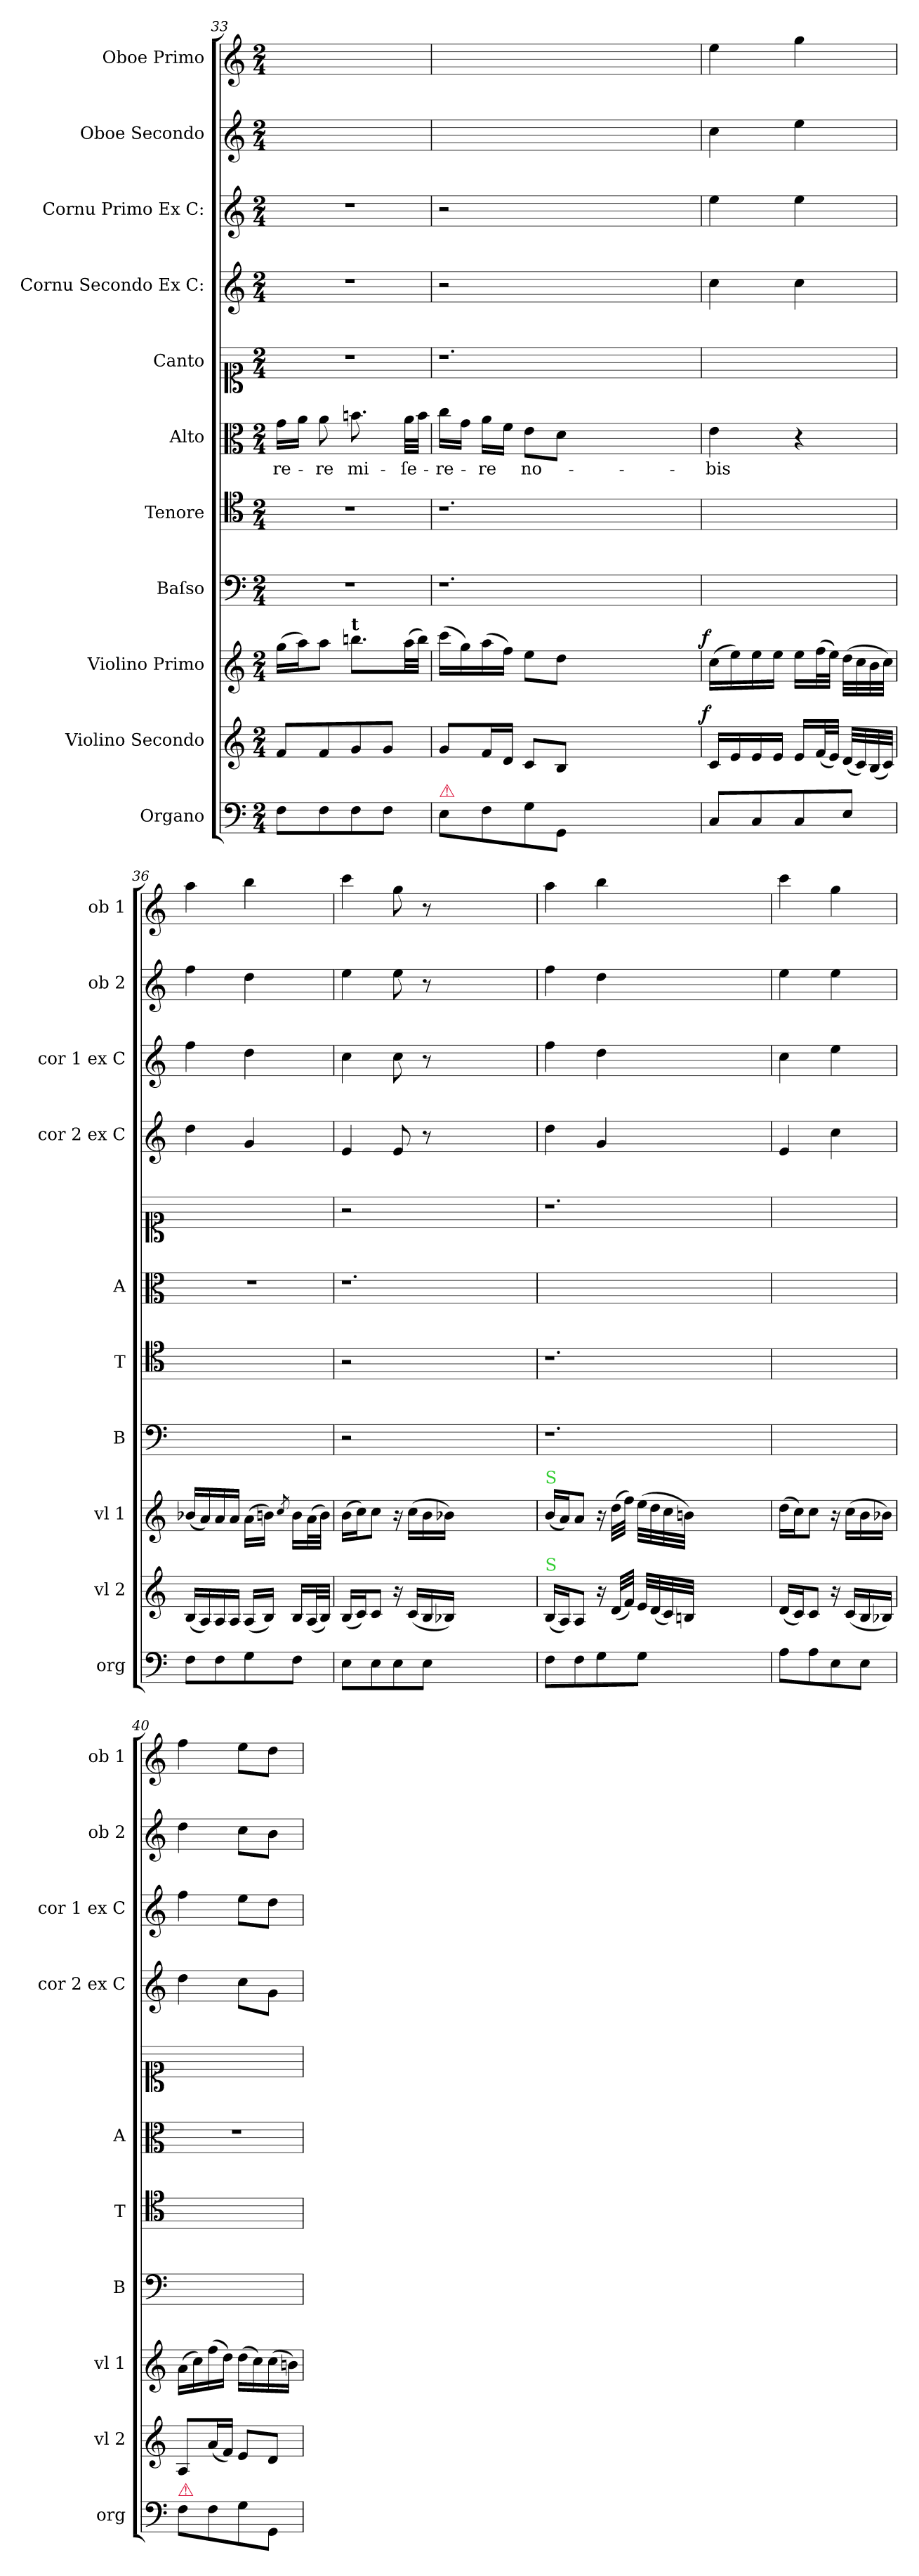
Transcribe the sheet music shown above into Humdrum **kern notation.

**kern	**kern	**dynam	**kern	**dynam	**kern	**kern	**kern	**text	**kern	**kern	**kern	**kern	**kern
*part11	*part10	*part10	*part9	*part9	*part8	*part7	*part6	*part6	*part5	*part4	*part3	*part2	*part1
*staff11	*staff10	*staff10	*staff9	*staff9	*staff8	*staff7	*staff6	*staff6	*staff5	*staff4	*staff3	*staff2	*staff1
*I"Organo	*I"Violino Secondo	*	*I"Violino Primo	*	*I"Baſso	*I"Tenore	*I"Alto	*	*I"Canto	*I"Cornu Secondo Ex C:	*I"Cornu Primo Ex C:	*I"Oboe Secondo	*I"Oboe Primo
*I'org	*I'vl 2	*	*I'vl 1	*	*I'B	*I'T	*I'A	*	*	*I'cor 2 ex C	*I'cor 1 ex C	*I'ob 2	*I'ob 1
*clefF4	*clefG2	*	*clefG2	*	*clefF4	*clefC4	*clefC3	*	*clefC1	*clefG2	*clefG2	*clefG2	*clefG2
*k[]	*k[]	*	*k[]	*	*k[]	*k[]	*k[]	*	*k[]	*k[]	*k[]	*k[]	*k[]
*C:	*C:	*	*C:	*	*C:	*C:	*C:	*	*C:	*C:	*C:	*C:	*C:
*M2/4	*M2/4	*	*M2/4	*	*M2/4	*M2/4	*M2/4	*	*M2/4	*M2/4	*M2/4	*M2/4	*M2/4
=33	=33	=33	=33	=33	=33	=33	=33	=33	=33	=33	=33	=33	=33
8F\L	8f/L	.	(16gg\LL	.	2r	2r	16g\LL	-re-	2r	2r	2r	2ryy	2ryy
.	.	.	16aa\J)	.	.	.	16a\JJ	.	.	.	.	.	.
8F\	8f/	.	8aa\J	.	.	.	8a\	-re	.	.	.	.	.
!	!	!	!LO:TX:a:B:t=t	!	!	!	!	!	!	!	!	!	!
8F\	8g/	.	8.bbn\L	.	.	.	8.bn\	mi-	.	.	.	.	.
8F\J	8g/J	.	.	.	.	.	.	.	.	.	.	.	.
.	.	.	(32aa\LL	.	.	.	32a\LLL	-ſe-	.	.	.	.	.
.	.	.	32bb\JJJ)	.	.	.	32b\JJJ	.	.	.	.	.	.
=34	=34	=34	=34	=34	=34	=34	=34	=34	=34	=34	=34	=34	=34
!LO:TX:a:color=crimson:t=⚠	!	!	!	!	!	!	!	!	!	!	!	!	!
8E\L	8g/L	.	(16ccc\LL	.	1.r	1.r	16cc\LL	-re-	1.r	2r	2r	2ryy	2ryy
.	.	.	16gg\)	.	.	.	16g\JJ	.	.	.	.	.	.
8F\	16f/L	.	(16aa\	.	.	.	16a\LL	-re	.	.	.	.	.
.	16d/JJ	.	16ff\JJ)	.	.	.	16f\JJ	.	.	.	.	.	.
8G\	8c/L	.	8ee\L	.	.	.	8e\L	no-	.	.	.	.	.
8GG/J	8B/J	.	8dd\J	.	.	.	8d\J	.	.	.	.	.	.
1ryy	1ryy	.	1ryy	.	.	.	1ryy	.	.	1ryy	1ryy	1ryy	1ryy
=35	=35	=35	=35	=35	=35	=35	=35	=35	=35	=35	=35	=35	=35
!	!	!LO:DY:a:rj	!	!LO:DY:a:rj	!	!	!	!	!	!	!	!	!
8C/L	16c/LL	f	(16cc\LL	f	2ryy	2ryy	4e\	-bis	2ryy	4cc\	4ee\	4cc\	4ee\
.	16e/	.	16ee\)	.	.	.	.	.	.	.	.	.	.
8C/	16e/	.	16ee\	.	.	.	.	.	.	.	.	.	.
.	16e/JJ	.	16ee\JJ	.	.	.	.	.	.	.	.	.	.
8C/	16e/LL	.	16ee\LL	.	.	.	4r	.	.	4cc\	4ee\	4ee\	4gg\
.	(32f/L	.	(32ff\L	.	.	.	.	.	.	.	.	.	.
.	32e/JJJ)	.	32ee\JJJ)	.	.	.	.	.	.	.	.	.	.
8E/J	(32d/LLL	.	(32dd\LLL	.	.	.	.	.	.	.	.	.	.
.	32c/)	.	32cc\	.	.	.	.	.	.	.	.	.	.
.	(32B/	.	32b\	.	.	.	.	.	.	.	.	.	.
.	32c/JJJ)	.	32cc\JJJ)	.	.	.	.	.	.	.	.	.	.
=36	=36	=36	=36	=36	=36	=36	=36	=36	=36	=36	=36	=36	=36
8F\L	(16B/LL	.	(16b-X/LL	.	2ryy	2ryy	2r	.	2ryy	4dd\	4ff\	4ff\	4aa\
.	16A/)	.	16a/)	.	.	.	.	.	.	.	.	.	.
8F\	16A/	.	16a/	.	.	.	.	.	.	.	.	.	.
.	16A/JJ	.	16a/JJ	.	.	.	.	.	.	.	.	.	.
8G\	(16A/LL	.	(16a\LL	.	.	.	.	.	.	4g/	4dd\	4dd\	4bb\
.	16B/JJ)	.	16bn\JJ)	.	.	.	.	.	.	.	.	.	.
.	.	.	8qcc/	.	.	.	.	.	.	.	.	.	.
8F\J	16B/LL	.	16b\LL	.	.	.	.	.	.	.	.	.	.
.	(32A/L	.	(32a\L	.	.	.	.	.	.	.	.	.	.
.	32B/JJJ)	.	32b\JJJ)	.	.	.	.	.	.	.	.	.	.
=37	=37	=37	=37	=37	=37	=37	=37	=37	=37	=37	=37	=37	=37
8E\L	(16B/LL	.	(16b\LL	.	2r	2r	1.r	.	2r	4e/	4cc\	4ee\	4ccc\
.	16c/J)	.	16cc\J)	.	.	.	.	.	.	.	.	.	.
8E\	8c/J	.	8cc\J	.	.	.	.	.	.	.	.	.	.
8E\	16r	.	16r	.	.	.	.	.	.	8e/	8cc\	8ee\	8gg\
.	(16c/LL	.	(16cc\LL	.	.	.	.	.	.	.	.	.	.
8E\J	16B/	.	16b\	.	.	.	.	.	.	8r	8r	8r	8r
.	16B-X/JJ)	.	16b-X\JJ)	.	.	.	.	.	.	.	.	.	.
1ryy	1ryy	.	1ryy	.	1ryy	1ryy	.	.	1ryy	1ryy	1ryy	1ryy	1ryy
=38	=38	=38	=38	=38	=38	=38	=38	=38	=38	=38	=38	=38	=38
!	!	!	!LO:TX:a:color=limegreen:t=S	!	!	!	!	!	!	!	!	!	!
!	!LO:TX:a:color=limegreen:t=S	!	!	!	!	!	!	!	!	!	!	!	!
8F\L	(16B/LL	.	(16b/LL	.	1.r	1.r	1.ryy	.	1.r	4dd\	4ff\	4ff\	4aa\
.	16A/J)	.	16a/J)	.	.	.	.	.	.	.	.	.	.
8F\	8A/J	.	8a/J	.	.	.	.	.	.	.	.	.	.
8G\	16r	.	16r	.	.	.	.	.	.	4g/	4dd\	4dd\	4bb\
.	(32d/LLL	.	(32dd\LLL	.	.	.	.	.	.	.	.	.	.
.	32f/JJJ)	.	32ff\JJJ)	.	.	.	.	.	.	.	.	.	.
8G\J	32e/LLL	.	(32ee\LLL	.	.	.	.	.	.	.	.	.	.
.	(32d/	.	32dd\	.	.	.	.	.	.	.	.	.	.
.	32c/)	.	32cc\	.	.	.	.	.	.	.	.	.	.
.	32Bn/JJJ	.	32bn\JJJ)	.	.	.	.	.	.	.	.	.	.
1ryy	1ryy	.	1ryy	.	.	.	.	.	.	1ryy	1ryy	1ryy	1ryy
=39	=39	=39	=39	=39	=39	=39	=39	=39	=39	=39	=39	=39	=39
8A\L	(16d/LL	.	(16dd\LL	.	2ryy	2ryy	2ryy	.	2ryy	4e/	4cc\	4ee\	4ccc\
.	16c/J)	.	16cc\J)	.	.	.	.	.	.	.	.	.	.
8A\	8c/J	.	8cc\J	.	.	.	.	.	.	.	.	.	.
8E\	16r	.	16r	.	.	.	.	.	.	4cc\	4ee\	4ee\	4gg\
.	(16c/LL	.	(16cc\LL	.	.	.	.	.	.	.	.	.	.
8E\J	16B/	.	16b\	.	.	.	.	.	.	.	.	.	.
.	16B-X/JJ)	.	16b-X\JJ)	.	.	.	.	.	.	.	.	.	.
=40	=40	=40	=40	=40	=40	=40	=40	=40	=40	=40	=40	=40	=40
!LO:TX:a:color=crimson:t=⚠	!	!	!	!	!	!	!	!	!	!	!	!	!
8F\L	8A/L	.	(16a\LL	.	2ryy	2ryy	2r	.	2ryy	4dd\	4ff\	4dd\	4ff\
.	.	.	16cc\)	.	.	.	.	.	.	.	.	.	.
8F\	(16a/L	.	(16ff\	.	.	.	.	.	.	.	.	.	.
.	16f/JJ)	.	16dd\JJ)	.	.	.	.	.	.	.	.	.	.
8G\	8e/L	.	(16dd\LL	.	.	.	.	.	.	8cc\L	8ee\L	8cc\L	8ee\L
.	.	.	16cc\)	.	.	.	.	.	.	.	.	.	.
8GG/J	8d/J	.	(16cc\	.	.	.	.	.	.	8g\J	8dd\J	8b\J	8dd\J
.	.	.	16bn\JJ)	.	.	.	.	.	.	.	.	.	.
=	=	=	=	=	=	=	=	=	=	=	=	=	=
*-	*-	*-	*-	*-	*-	*-	*-	*-	*-	*-	*-	*-	*-
